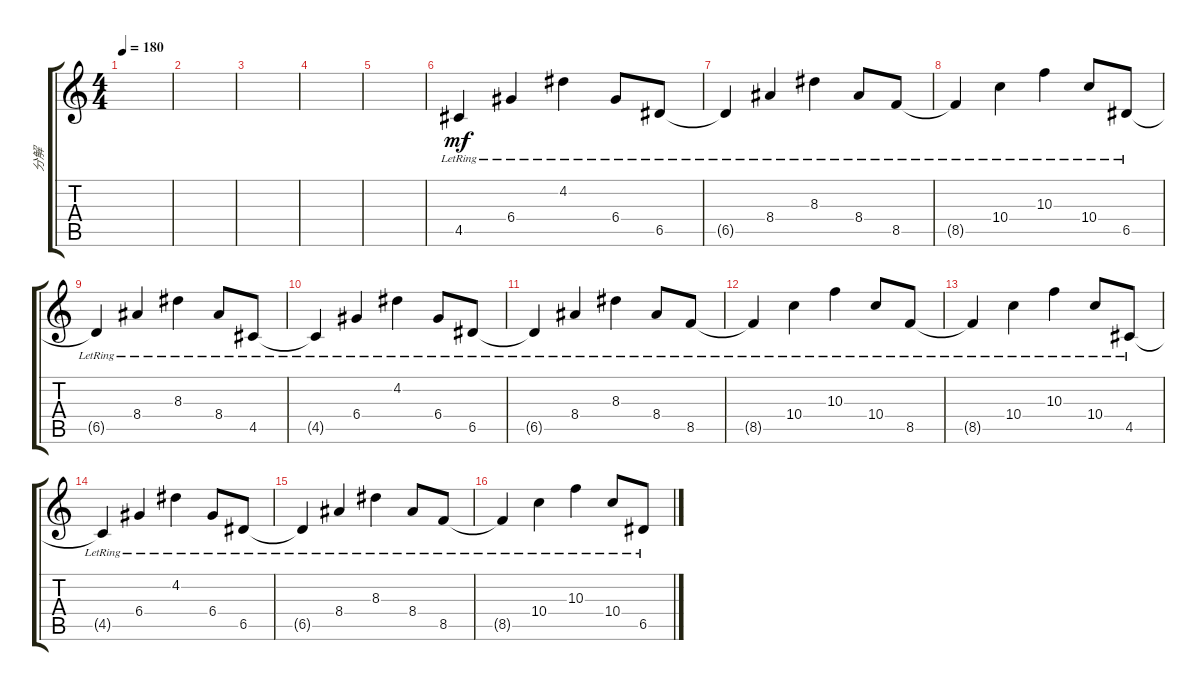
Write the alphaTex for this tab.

\track ("分解" "分解") {instrument electricguitarclean}
\staff {score tabs}
\tuning (E4 B3 G3 D3 A2 E2) {hide}
\ts (4 4)
\tempo 180
\clef g2
\ks c
|
|
|
|
|
4.5{lr}.4{dy mf} 6.4{lr}.4 4.2{lr}.4 6.4{lr}.8 6.5{lr}.8 |
6.5{lr t}.4 8.4{lr}.4 8.3{lr}.4 8.4{lr}.8 8.5{lr}.8 |
8.5{lr t}.4 10.4{lr}.4 10.3{lr}.4 10.4{lr}.8 6.5{lr}.8 |
6.5{lr t}.4 8.4{lr}.4 8.3{lr}.4 8.4{lr}.8 4.5{lr}.8 |
4.5{lr t}.4 6.4{lr}.4 4.2{lr}.4 6.4{lr}.8 6.5{lr}.8 |
6.5{lr t}.4 8.4{lr}.4 8.3{lr}.4 8.4{lr}.8 8.5{lr}.8 |
8.5{lr t}.4 10.4{lr}.4 10.3{lr}.4 10.4{lr}.8 8.5{lr}.8 |
8.5{lr t}.4 10.4{lr}.4 10.3{lr}.4 10.4{lr}.8 4.5{lr}.8 |
4.5{lr t}.4 6.4{lr}.4 4.2{lr}.4 6.4{lr}.8 6.5{lr}.8 |
6.5{lr t}.4 8.4{lr}.4 8.3{lr}.4 8.4{lr}.8 8.5{lr}.8 |
8.5{lr t}.4 10.4{lr}.4 10.3{lr}.4 10.4{lr}.8 6.5{lr}.8
